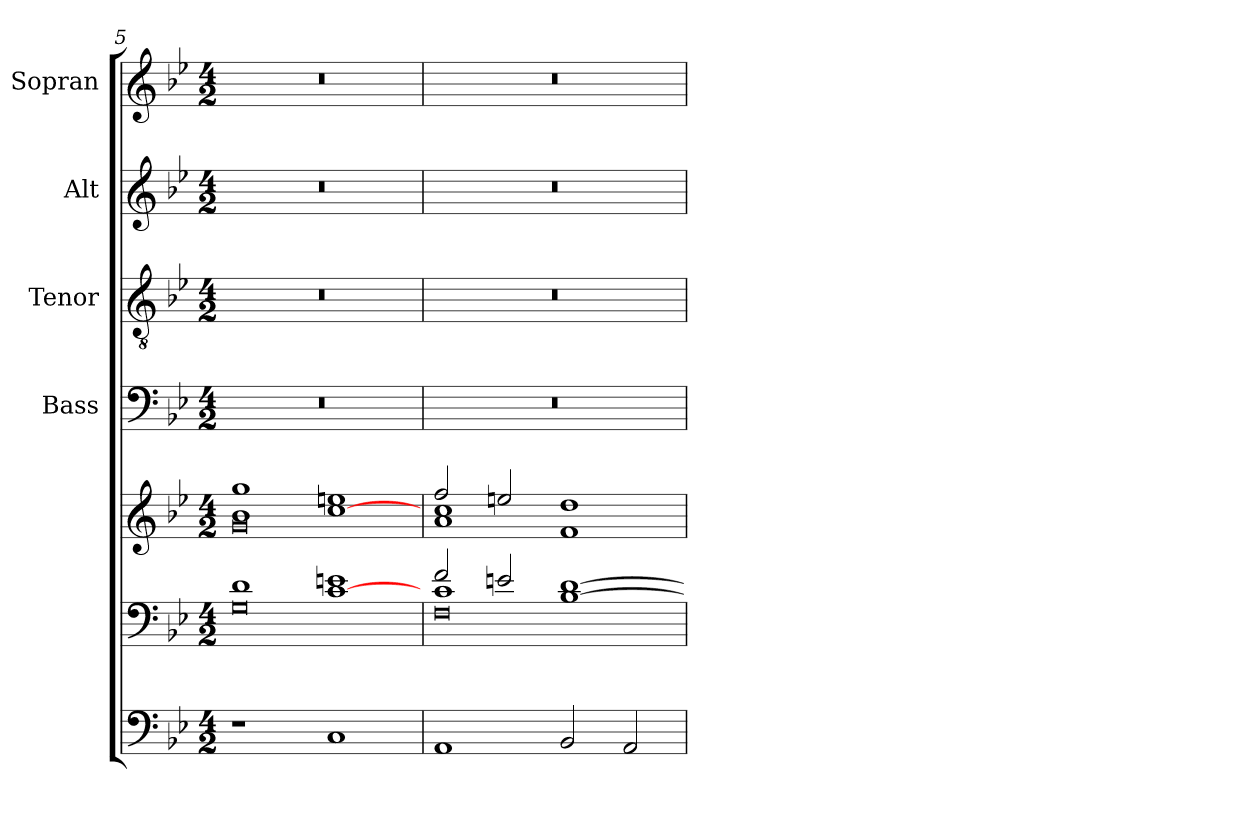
**kern	**kern	**kern	**kern	**kern	**kern	**kern
*part6	*part5	*part5	*part4	*part3	*part2	*part1
*staff7	*staff6	*staff5	*staff4	*staff3	*staff2	*staff1
*	*	*	*I"Bass	*I"Tenor	*I"Alt	*I"Sopran
*	*	*	*I'B.	*I'T.	*I'A.	*I'S.
*clefF4	*clefF4	*clefG2	*clefF4	*clefGv2	*clefG2	*clefG2
*k[b-e-]	*k[b-e-]	*k[b-e-]	*k[b-e-]	*k[b-e-]	*k[b-e-]	*k[b-e-]
*B-:	*B-:	*B-:	*B-:	*B-:	*B-:	*B-:
*M4/2	*M4/2	*M4/2	*M4/2	*M4/2	*M4/2	*M4/2
=5	=5	=5	=5	=5	=5	=5
*	*^	*^	*	*	*	*
1r	1d	0G	1b- 1gg	0g	0r	0r	0r	0r
1C	[<1c 1en	.	[<1cc 1een	.	.	.	.	.
=6	=6	=6	=6	=6	=6	=6	=6	=6
*	*	*^	*	*	*	*	*	*
1AA	2f/	0F	1c	2ff/	1a 1cc	0r	0r	0r	0r
.	2en/	.	.	2een/	.	.	.	.	.
2BB-/	[>1B- [>1d	.	1ryy	1dd	1f	.	.	.	.
2AA/	.	.	.	.	.	.	.	.	.
*	*v	*v	*v	*	*	*	*	*	*
*	*	*v	*v	*	*	*	*
=	=	=	=	=	=	=
*-	*-	*-	*-	*-	*-	*-
